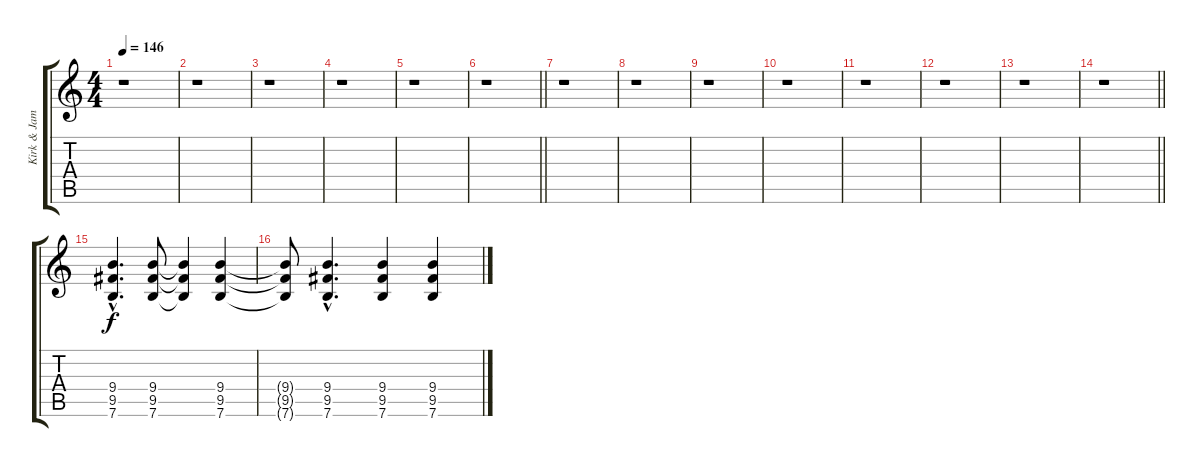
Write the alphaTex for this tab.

\track ("Kirk & James" "Kirk & Jam") {instrument distortionguitar}
\staff {score tabs}
\tuning (E4 B3 G3 D3 A2 E2) {hide}
\ts (4 4)
\tempo 146
\clef g2
\ks c
r.1{dy f} |
r.1 |
r.1 |
r.1 |
r.1 |
\barLineRight lightlight
r.1 |
r.1 |
r.1 |
r.1 |
r.1 |
r.1 |
r.1 |
r.1 |
\barLineRight lightlight
r.1 |
(9.4{hac} 9.5{hac} 7.6{hac}).4{d} (9.4 9.5 7.6).8 (9.4{t} 9.5{t} 7.6{t}).4 (9.4 9.5 7.6).4 |
(9.4{t} 9.5{t} 7.6{t}).8 (9.4{hac} 9.5{hac} 7.6{hac}).4{d} (9.4 9.5 7.6).4 (9.4 9.5 7.6).4
